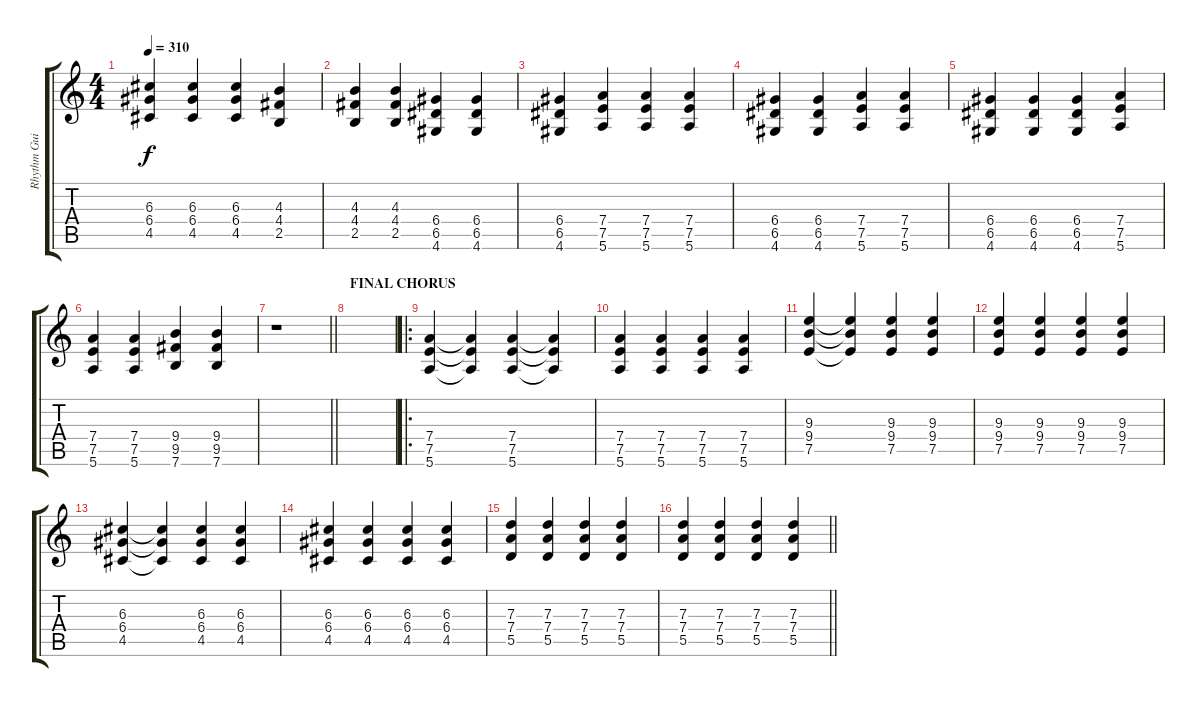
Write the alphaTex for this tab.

\track ("Rhythm Guitar" "Rhythm Gui") {instrument overdrivenguitar}
\staff {score tabs}
\tuning (E4 B3 G3 D3 A2 E2) {hide}
\ts (4 4)
\tempo 310
\clef g2
\ks c
(6.3 6.4 4.5).4{dy f} (6.3 6.4 4.5).4 (6.3 6.4 4.5).4 (4.3 4.4 2.5).4 |
(4.3 4.4 2.5).4 (4.3 4.4 2.5).4 (6.4 6.5 4.6).4 (6.4 6.5 4.6).4 |
(6.4 6.5 4.6).4 (7.4 7.5 5.6).4 (7.4 7.5 5.6).4 (7.4 7.5 5.6).4 |
(6.4 6.5 4.6).4 (6.4 6.5 4.6).4 (7.4 7.5 5.6).4 (7.4 7.5 5.6).4 |
(6.4 6.5 4.6).4 (6.4 6.5 4.6).4 (6.4 6.5 4.6).4 (7.4 7.5 5.6).4 |
(7.4 7.5 5.6).4 (7.4 7.5 5.6).4 (9.4 9.5 7.6).4 (9.4 9.5 7.6).4 |
\barLineRight lightlight
r.1 |
\section ("" "FINAL CHORUS")
|
\ro
(7.4 7.5 5.6).4 (7.4{t} 7.5{t} 5.6{t}).4 (7.4 7.5 5.6).4 (7.4{t} 7.5{t} 5.6{t}).4 |
(7.4 7.5 5.6).4 (7.4 7.5 5.6).4 (7.4 7.5 5.6).4 (7.4 7.5 5.6).4 |
(9.3 9.4 7.5).4 (9.3{t} 9.4{t} 7.5{t}).4 (9.3 9.4 7.5).4 (9.3 9.4 7.5).4 |
(9.3 9.4 7.5).4 (9.3 9.4 7.5).4 (9.3 9.4 7.5).4 (9.3 9.4 7.5).4 |
(6.3 6.4 4.5).4 (6.3{t} 6.4{t} 4.5{t}).4 (6.3 6.4 4.5).4 (6.3 6.4 4.5).4 |
(6.3 6.4 4.5).4 (6.3 6.4 4.5).4 (6.3 6.4 4.5).4 (6.3 6.4 4.5).4 |
(7.3 7.4 5.5).4 (7.3 7.4 5.5).4 (7.3 7.4 5.5).4 (7.3 7.4 5.5).4 |
\barLineRight lightlight
(7.3 7.4 5.5).4 (7.3 7.4 5.5).4 (7.3 7.4 5.5).4 (7.3 7.4 5.5).4
